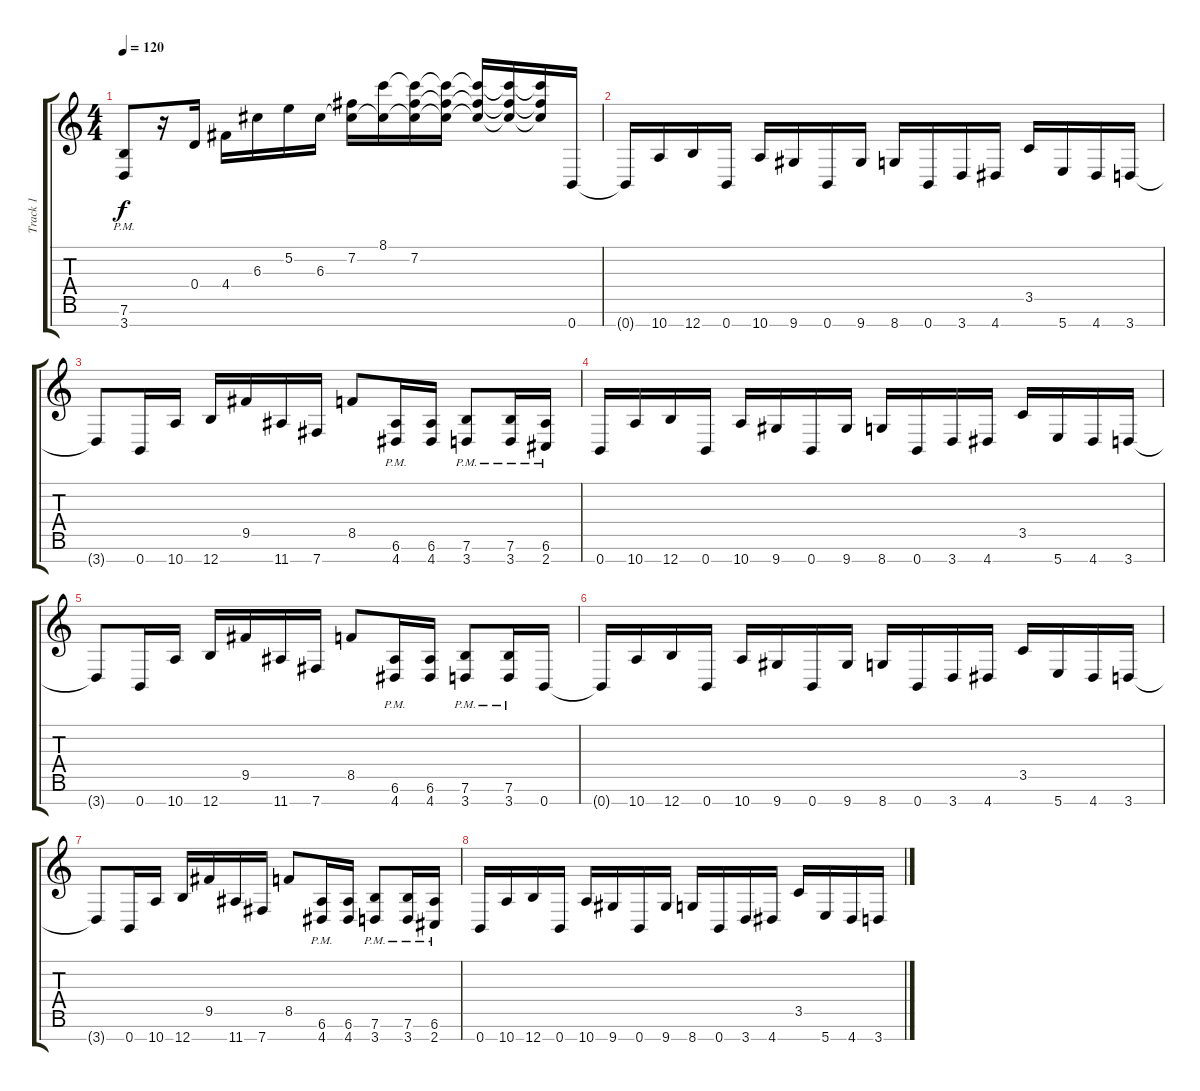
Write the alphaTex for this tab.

\track ("Track 1" "Track 1") {instrument distortionguitar}
\staff {score tabs}
\tuning (E4 B3 G3 D3 A2 E2 B1) {hide}
\ts (4 4)
\tempo 120
\clef g2
\ks c
(7.6{pm} 3.7{pm}).8{dy f} r.16 0.4.16 4.4.16 6.3.16 5.2.16 6.3.16 (7.2 6.3{t}).16 (8.1 6.3{t}).16 (8.1{t} 7.2 6.3{t}).16 (8.1{t} 7.2{t} 6.3{t}).16 (8.1{t} 7.2{t} 6.3{t}).16 (8.1{t} 7.2{t} 6.3{t}).16 (8.1{t} 7.2{t} 6.3{t}).16 0.7.16 |
0.7{t}.16 10.7.16 12.7.16 0.7.16 10.7.16 9.7.16 0.7.16 9.7.16 8.7.16 0.7.16 3.7.16 4.7.16 3.5.16 5.7.16 4.7.16 3.7.16 |
3.7{t}.8 0.7.16 10.7.16 12.7.16 9.5.16 11.7.16 7.7.16 8.5.8 (6.6{pm} 4.7{pm}).16 (6.6 4.7).16 (7.6{pm} 3.7{pm}).8 (7.6{pm} 3.7{pm}).16 (6.6{pm} 2.7{pm}).16 |
0.7.16 10.7.16 12.7.16 0.7.16 10.7.16 9.7.16 0.7.16 9.7.16 8.7.16 0.7.16 3.7.16 4.7.16 3.5.16 5.7.16 4.7.16 3.7.16 |
3.7{t}.8 0.7.16 10.7.16 12.7.16 9.5.16 11.7.16 7.7.16 8.5.8 (6.6{pm} 4.7{pm}).16 (6.6 4.7).16 (7.6{pm} 3.7{pm}).8 (7.6{pm} 3.7{pm}).16 0.7.16 |
0.7{t}.16 10.7.16 12.7.16 0.7.16 10.7.16 9.7.16 0.7.16 9.7.16 8.7.16 0.7.16 3.7.16 4.7.16 3.5.16 5.7.16 4.7.16 3.7.16 |
3.7{t}.8 0.7.16 10.7.16 12.7.16 9.5.16 11.7.16 7.7.16 8.5.8 (6.6{pm} 4.7{pm}).16 (6.6 4.7).16 (7.6{pm} 3.7{pm}).8 (7.6{pm} 3.7{pm}).16 (6.6{pm} 2.7{pm}).16 |
0.7.16 10.7.16 12.7.16 0.7.16 10.7.16 9.7.16 0.7.16 9.7.16 8.7.16 0.7.16 3.7.16 4.7.16 3.5.16 5.7.16 4.7.16 3.7.16
